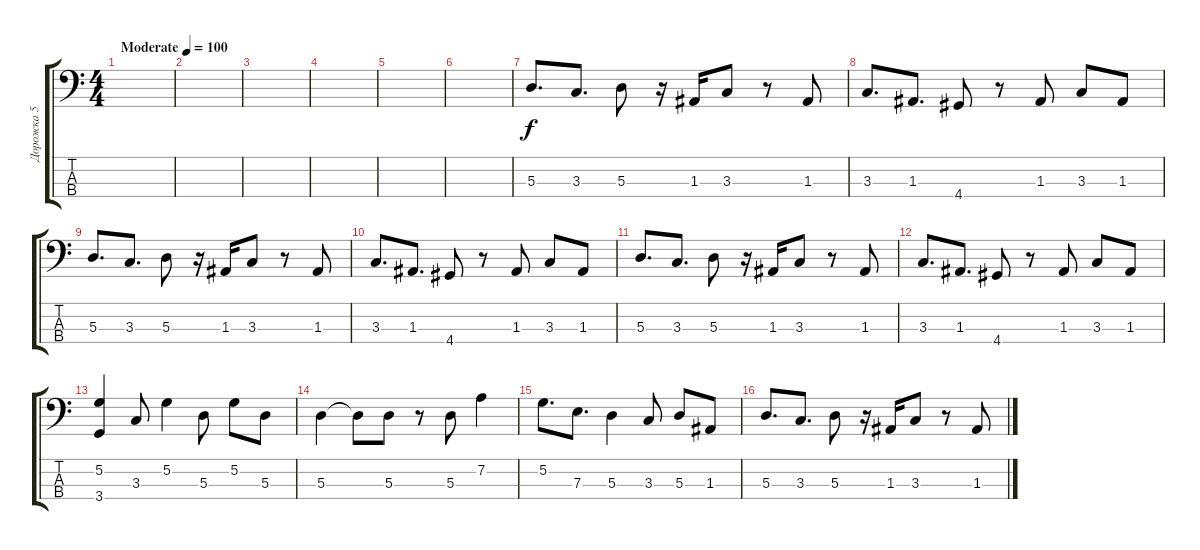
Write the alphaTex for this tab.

\track ("Дорожка 5" "Дорожка 5") {instrument electricbassfinger}
\staff {score tabs}
\tuning (G2 D2 A1 E1) {hide}
\ts (4 4)
\tempo (100 "Moderate")
\clef f4
\ks c
|
|
|
|
|
|
5.3.8{d} 3.3.8{d} 5.3.8 r.16 1.3.16 3.3.8 r.8 1.3.8 |
3.3.8{d} 1.3.8{d} 4.4.8 r.8 1.3.8 3.3.8 1.3.8 |
5.3.8{d} 3.3.8{d} 5.3.8 r.16 1.3.16 3.3.8 r.8 1.3.8 |
3.3.8{d} 1.3.8{d} 4.4.8 r.8 1.3.8 3.3.8 1.3.8 |
5.3.8{d} 3.3.8{d} 5.3.8 r.16 1.3.16 3.3.8 r.8 1.3.8 |
3.3.8{d} 1.3.8{d} 4.4.8 r.8 1.3.8 3.3.8 1.3.8 |
(5.2 3.4).4 3.3.8 5.2.4 5.3.8 5.2.8 5.3.8 |
5.3.4 5.3{t}.8 5.3.8 r.8 5.3.8 7.2.4 |
5.2.8{d} 7.3.8{d} 5.3.4 3.3.8 5.3.8 1.3.8 |
5.3.8{d} 3.3.8{d} 5.3.8 r.16 1.3.16 3.3.8 r.8 1.3.8
